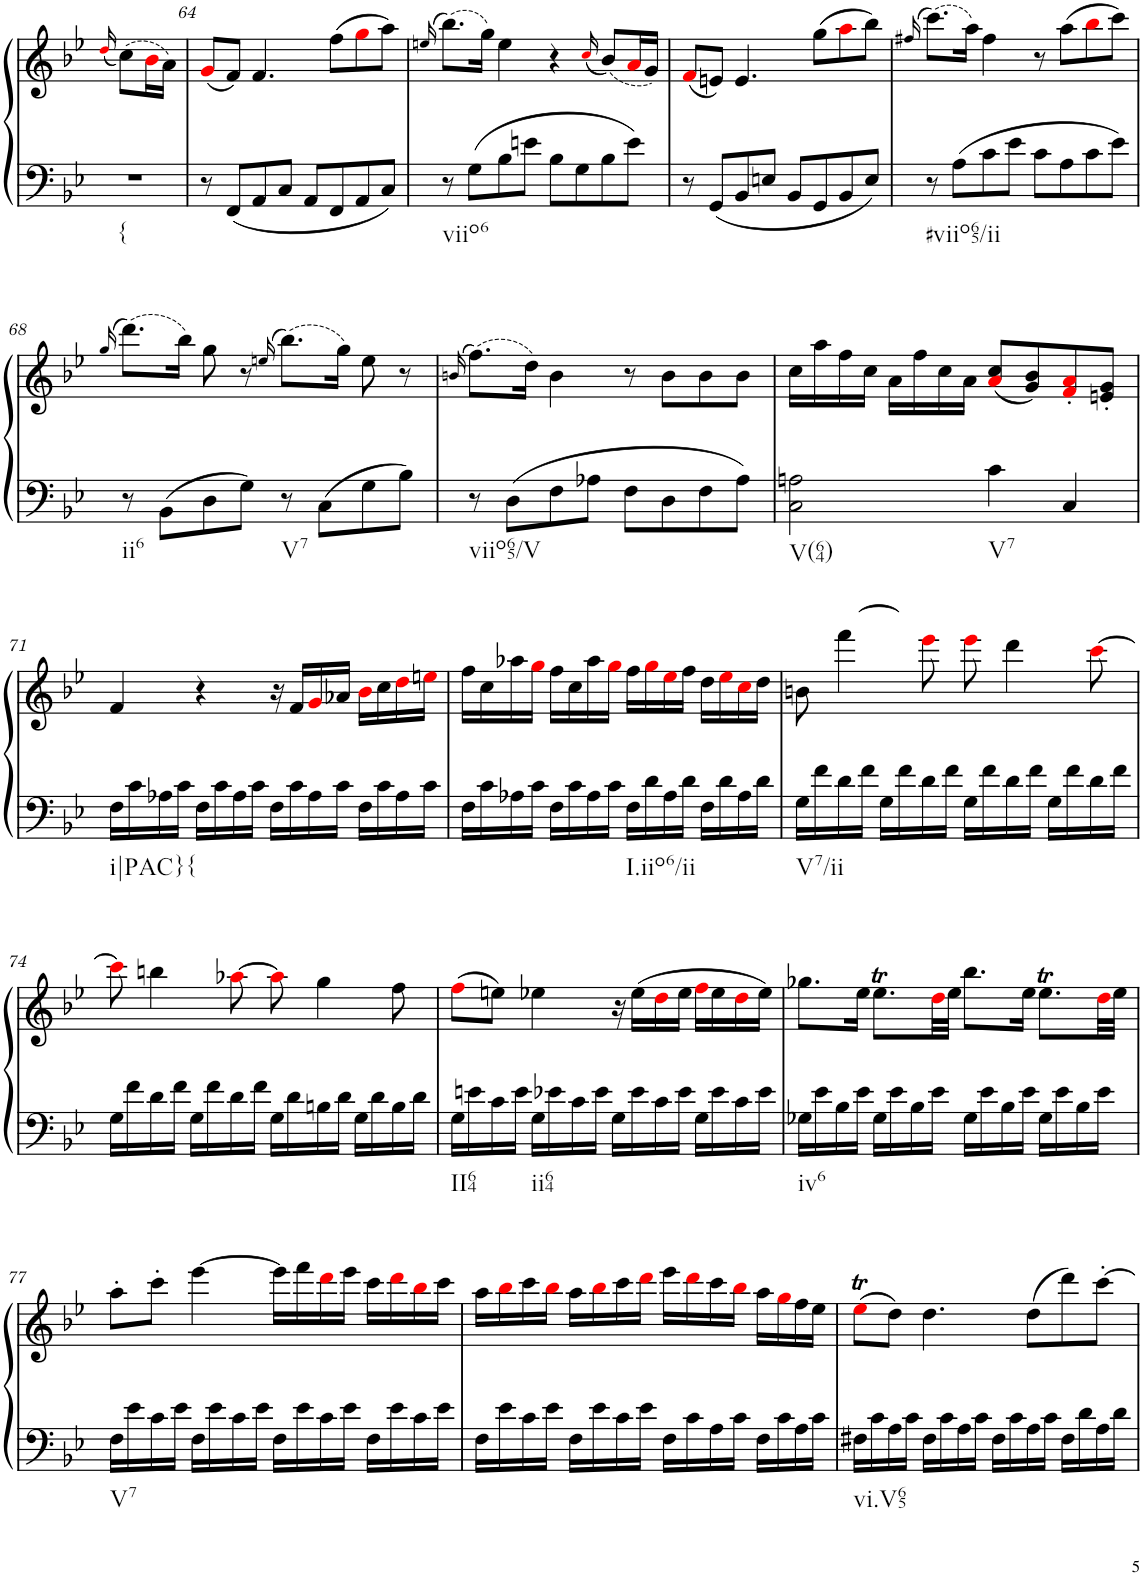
**kern	**kern
*part1	*part1
*staff2	*staff1
*I"Piano, Piano right	*
*I'Pno.	*
!!LO:PB:g=z
*clefF4	*clefG2
*k[b-e-]	*k[b-e-]
*M4/4	*M4/4
*met(c)	*met(c)
=63X1	=63X1
.	(16qddi/
!LO:TX:b:t={	!
1r	(8cc\L)
.	16b-i\L
.	16a\JJ)
.	2.ryy
=64	=64
8r	(8gi/L
8FF/L	8f/J)
8AA/	4.f/
8C/J	.
8AA/L	.
8FF/	(8ff\L
8AA/	8ggi\
8C/J	8aa\J)
=65	=65
.	(>16qeen/
!LO:TX:b:t=viio6	!
8r	(8.bb-\L)
8G\L	.
.	16gg\Jk)
8B-\	4ee\
8en\J	.
8B-\L	4r
8G\	.
.	(16qcci/
8B-\	(8b-/L)
8e\J	16ai/L
.	16g/JJ)
=66	=66
8r	(8fi/L
8GG/L	8en/J)
8BB-/	4.e/
8En/J	.
8BB-/L	.
8GG/	(8gg\L
8BB-/	8aai\
8E/J	8bb-\J)
=67	=67
.	(>16qff#X/
!LO:TX:b:t=#viio65/ii	!
8r	(8.ccc\L)
8A\L	.
.	16aa\Jk)
8c\	4ff#\
8e-\J	.
8c\L	8r
8A\	(8aa\L
8c\	8bb-i\
8e-\J	8ccc\J)
!!LO:LB:g=z
=68	=68
.	(>16qgg/
!LO:TX:b:t=ii6	!
8r	(8.ddd\L)
8BB-\L	.
.	16bb-\Jk)
8D\	8gg\
8G\J	8r
.	(>16qeen/
!LO:TX:b:t=V7	!
8r	(8.bb-\L)
8C\L	.
.	16gg\Jk)
8G\	8ee\
8B-\J	8r
=69	=69
.	(>16qbn/
!LO:TX:b:t=viio65/V	!
8r	(8.ff\L)
8D\L	.
.	16dd\Jk)
8F\	4b\
8A-X\J	.
8F\L	8r
8D\	8b\L
8F\	8b\
8A-\J	8b\J
=70	=70
!LO:TX:b:t=V(64)	!
2C\ 2An\	16cc\LL
.	16aa\
.	16ff\
.	16cc\JJ
.	16a\LL
.	16ff\
.	16cc\
.	16a\JJ
!LO:TX:b:t=V7	!
4c\	(8ai/ 8cc/L
.	8g/ 8b-/)
4C/	8fi/' 8ai/'
.	8en/' 8g/'J
!!LO:LB:g=z
=71	=71
!LO:TX:b:t=i|PAC}{	!
16F\LL	4f/
16c\	.
16A-X\	.
16c\JJ	.
16F\LL	4r
16c\	.
16A-\	.
16c\JJ	.
16F\LL	16r
16c\	16f/LL
16A-\	16gi/
16c\JJ	16a-X/JJ
16F\LL	16b-i\LL
16c\	16cc\
16A-\	16ddi\
16c\JJ	16eeni\JJ
=72	=72
16F\LL	16ff\LL
16c\	16cc\
16A-X\	16aa-X\
16c\JJ	16ggi\JJ
16F\LL	16ff\LL
16c\	16cc\
16A-\	16aa-\
16c\JJ	16ggi\JJ
!LO:TX:b:t=I.iio6/ii	!
16F\LL	16ff\LL
16d\	16ggi\
16A-\	16ee-i\
16d\JJ	16ff\JJ
16F\LL	16dd\LL
16d\	16ee-i\
16A-\	16cci\
16d\JJ	16dd\JJ
=73	=73
!LO:TX:b:t=V7/ii	!
16G\LL	8bn\
16f\	.
16d\	4fff\
16f\JJ	.
16G\LL	.
16f\	.
16d\	[8eee-i\
16f\JJ	.
16G\LL	8eee-i\]
16f\	.
16d\	4ddd\
16f\JJ	.
16G\LL	.
16f\	.
16d\	[8ccci\
16f\JJ	.
!!LO:LB:g=z
=74	=74
16G\LL	8ccci\]
16f\	.
16d\	4bbn\
16f\JJ	.
16G\LL	.
16f\	.
16d\	[8aa-Xi\
16f\JJ	.
16G\LL	8aa-i\]
16d\	.
16Bn\	4gg\
16d\JJ	.
16G\LL	.
16d\	.
16B\	8ff\
16d\JJ	.
=75	=75
!LO:TX:b:t=II64	!
16G\LL	(8ffi\L
16en\	.
16c\	8een\J)
16e\JJ	.
!LO:TX:b:t=ii64	!
16G\LL	4ee-X\
16e-X\	.
16c\	.
16e-\JJ	.
16G\LL	16r
16e-\	(16ee-\LL
16c\	16ddi\
16e-\JJ	16ee-\JJ
16G\LL	16ffi\LL
16e-\	16ee-\
16c\	16ddi\
16e-\JJ	16ee-\JJ)
=76	=76
!LO:TX:b:t=iv6	!
16G-X\LL	8.gg-X\L
16e-\	.
16B-\	.
16e-\JJ	16ee-\Jk
16G-\LL	8.ee-T\L
16e-\	.
16B-\	.
16e-\JJ	32ddi\LL
.	32ee-\JJJ
16G-\LL	8.bb-\L
16e-\	.
16B-\	.
16e-\JJ	16ee-\Jk
16G-\LL	8.ee-T\L
16e-\	.
16B-\	.
16e-\JJ	32ddi\LL
.	32ee-\JJJ
!!LO:LB:g=z
=77	=77
!LO:TX:b:t=V7	!
16F\LL	8aa'\L
16e-\	.
16c\	8ccc'\J
16e-\JJ	.
16F\LL	[4eee-\
16e-\	.
16c\	.
16e-\JJ	.
16F\LL	16eee-\LL]
16e-\	16fff\
16c\	16dddi\
16e-\JJ	16eee-\JJ
16F\LL	16ccc\LL
16e-\	16dddi\
16c\	16bb-i\
16e-\JJ	16ccc\JJ
=78	=78
16F\LL	16aa\LL
16e-\	16bb-i\
16c\	16ccc\
16e-\JJ	16bb-i\JJ
16F\LL	16aa\LL
16e-\	16bb-i\
16c\	16ccc\
16e-\JJ	16dddi\JJ
16F\LL	16eee-\LL
16c\	16dddi\
16A\	16ccc\
16c\JJ	16bb-i\JJ
16F\LL	16aa\LL
16c\	16ggi\
16A\	16ff\
16c\JJ	16ee-\JJ
=79	=79
!LO:TX:b:t=vi.V65	!
16F#X\LL	(8ee-Ti\L
16c\	.
16A\	8dd\J)
16c\JJ	.
16F#\LL	4.dd\
16c\	.
16A\	.
16c\JJ	.
16F#\LL	.
16c\	.
16A\	(8dd\L
16c\JJ	.
16F#\LL	8ddd\)
16d\	.
16A\	[8ccc'\J
16d\JJ	.
=	=
*-	*-
